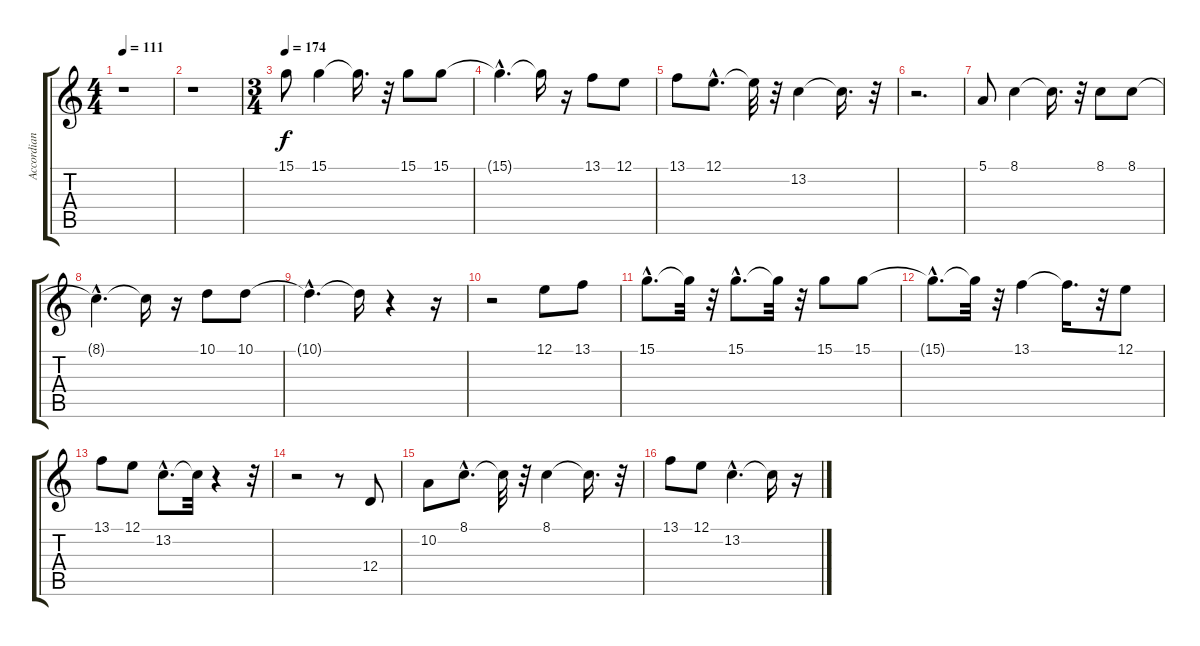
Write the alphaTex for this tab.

\track ("Accordian" "Accordian") {instrument accordion}
\staff {score tabs}
\tuning (E4 B3 G3 D3 A2 E2) {hide}
\ts (4 4)
\tempo 111
\clef g2
\ks c
r.1{dy f instrument accordion} |
r.1 |
\ts (3 4)
\tempo 174
15.1.8 15.1.4 15.1{t}.16{d} r.32 15.1.8 15.1.8 |
15.1{hac t}.4{d} 15.1{t}.16 r.16 13.1.8 12.1.8 |
13.1.8 12.1{hac}.8{d} 12.1{t}.32 r.32 13.2.4 13.2{t}.16{d} r.32 |
r.2{d} |
5.1.8 8.1.4 8.1{t}.16{d} r.32 8.1.8 8.1.8 |
8.1{hac t}.4{d} 8.1{t}.16 r.16 10.1.8 10.1.8 |
10.1{hac t}.4{d} 10.1{t}.16 r.4 r.16 |
r.2 12.1.8 13.1.8 |
15.1{hac}.8{d} 15.1{t}.32 r.32 15.1{hac}.8{d} 15.1{t}.32 r.32 15.1.8 15.1.8 |
15.1{hac t}.8{d} 15.1{t}.32 r.32 13.1.4 13.1{t}.16{d} r.32 12.1.8 |
13.1.8 12.1.8 13.2{hac}.8{d} 13.2{t}.32 r.4 r.32 |
r.2 r.8 12.4.8 |
10.2.8 8.1{hac}.8{d} 8.1{t}.32 r.32 8.1.4 8.1{t}.16{d} r.32 |
13.1.8 12.1.8 13.2{hac}.4{d} 13.2{t}.16 r.16
